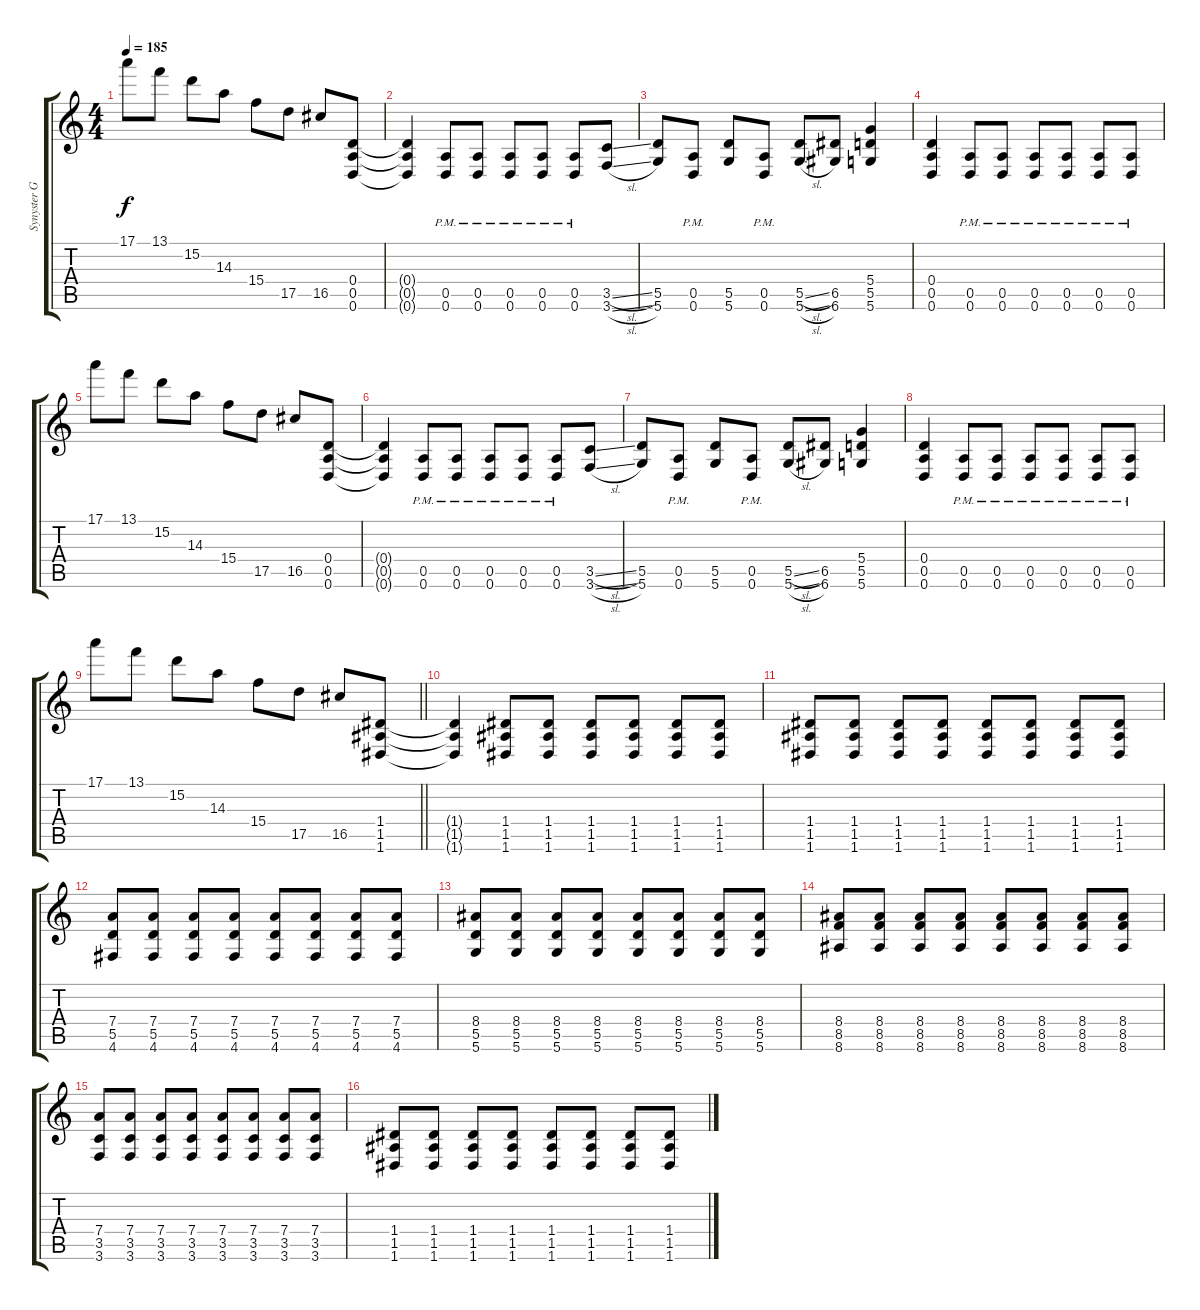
\track ("Synyster Gates" "Synyster G") {instrument distortionguitar}
\staff {score tabs}
\tuning (E4 B3 G3 D3 A2 D2) {hide}
\ts (4 4)
\tempo 185
\clef g2
\ks c
17.1.8{dy f} 13.1.8 15.2.8 14.3.8 15.4.8 17.5.8 16.5.8 (0.4 0.5 0.6).8 |
(0.4{t} 0.5{t} 0.6{t}).4 (0.5{pm} 0.6{pm}).8 (0.5{pm} 0.6{pm}).8 (0.5{pm} 0.6{pm}).8 (0.5{pm} 0.6{pm}).8 (0.5{pm} 0.6{pm}).8 (3.5{sl} 3.6{sl}).8 |
(5.5 5.6).8{beam Up} (0.5{pm} 0.6{pm}).8{beam Up} (5.5 5.6).8 (0.5{pm} 0.6{pm}).8 (5.5{sl} 5.6{sl}).8 (6.5 6.6).8 (5.4 5.5 5.6).4 |
(0.4 0.5 0.6).4 (0.5{pm} 0.6{pm}).8 (0.5{pm} 0.6{pm}).8 (0.5{pm} 0.6{pm}).8 (0.5{pm} 0.6{pm}).8 (0.5{pm} 0.6{pm}).8 (0.5{pm} 0.6{pm}).8 |
17.1.8 13.1.8 15.2.8 14.3.8 15.4.8 17.5.8 16.5.8 (0.4 0.5 0.6).8 |
(0.4{t} 0.5{t} 0.6{t}).4 (0.5{pm} 0.6{pm}).8 (0.5{pm} 0.6{pm}).8 (0.5{pm} 0.6{pm}).8 (0.5{pm} 0.6{pm}).8 (0.5{pm} 0.6{pm}).8 (3.5{sl} 3.6{sl}).8 |
(5.5 5.6).8{beam Up} (0.5{pm} 0.6{pm}).8{beam Up} (5.5 5.6).8 (0.5{pm} 0.6{pm}).8 (5.5{sl} 5.6{sl}).8 (6.5 6.6).8 (5.4 5.5 5.6).4 |
(0.4 0.5 0.6).4 (0.5{pm} 0.6{pm}).8 (0.5{pm} 0.6{pm}).8 (0.5{pm} 0.6{pm}).8 (0.5{pm} 0.6{pm}).8 (0.5{pm} 0.6{pm}).8 (0.5{pm} 0.6{pm}).8 |
\barLineRight lightlight
17.1.8 13.1.8 15.2.8 14.3.8 15.4.8 17.5.8 16.5.8 (1.4 1.5 1.6).8 |
(1.4{t} 1.5{t} 1.6{t}).4 (1.4 1.5 1.6).8 (1.4 1.5 1.6).8 (1.4 1.5 1.6).8 (1.4 1.5 1.6).8 (1.4 1.5 1.6).8 (1.4 1.5 1.6).8 |
(1.4 1.5 1.6).8 (1.4 1.5 1.6).8 (1.4 1.5 1.6).8 (1.4 1.5 1.6).8 (1.4 1.5 1.6).8 (1.4 1.5 1.6).8 (1.4 1.5 1.6).8 (1.4 1.5 1.6).8 |
(7.4 5.5 4.6).8 (7.4 5.5 4.6).8 (7.4 5.5 4.6).8 (7.4 5.5 4.6).8 (7.4 5.5 4.6).8 (7.4 5.5 4.6).8 (7.4 5.5 4.6).8 (7.4 5.5 4.6).8 |
(8.4 5.5 5.6).8 (8.4 5.5 5.6).8 (8.4 5.5 5.6).8 (8.4 5.5 5.6).8 (8.4 5.5 5.6).8 (8.4 5.5 5.6).8 (8.4 5.5 5.6).8 (8.4 5.5 5.6).8 |
(8.4 8.5 8.6).8 (8.4 8.5 8.6).8 (8.4 8.5 8.6).8 (8.4 8.5 8.6).8 (8.4 8.5 8.6).8 (8.4 8.5 8.6).8 (8.4 8.5 8.6).8 (8.4 8.5 8.6).8 |
(7.4 3.5 3.6).8 (7.4 3.5 3.6).8 (7.4 3.5 3.6).8 (7.4 3.5 3.6).8 (7.4 3.5 3.6).8 (7.4 3.5 3.6).8 (7.4 3.5 3.6).8 (7.4 3.5 3.6).8 |
(1.4 1.5 1.6).8 (1.4 1.5 1.6).8 (1.4 1.5 1.6).8 (1.4 1.5 1.6).8 (1.4 1.5 1.6).8 (1.4 1.5 1.6).8 (1.4 1.5 1.6).8 (1.4 1.5 1.6).8
